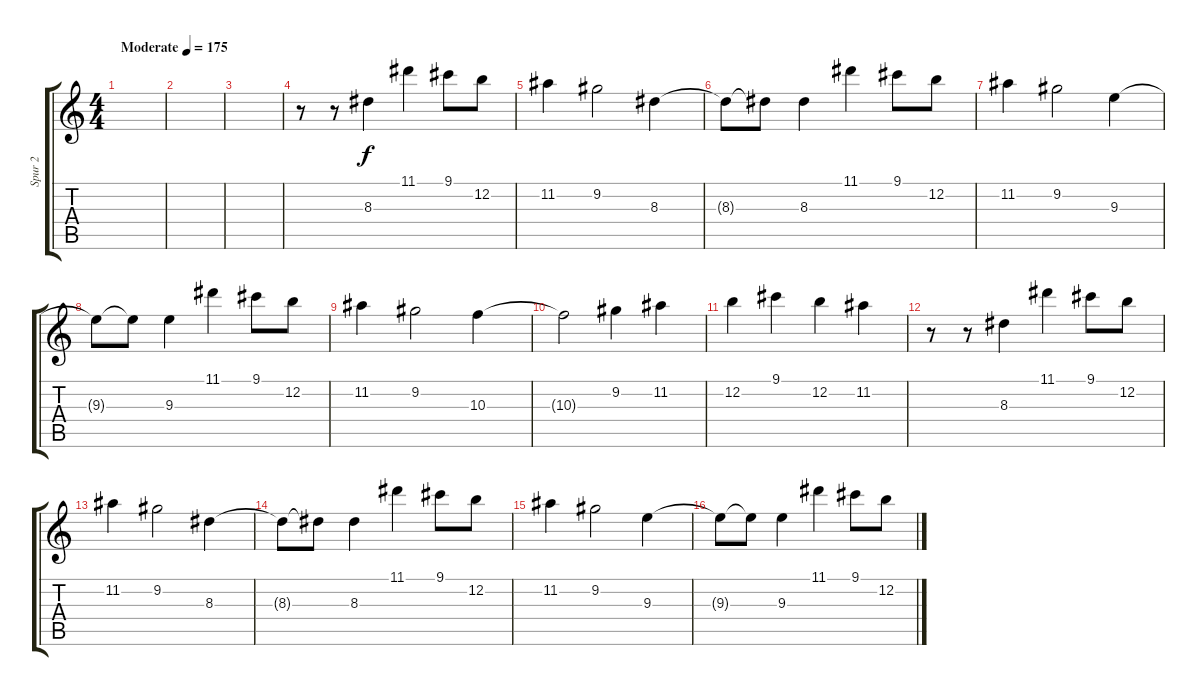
\track ("Spur 2" "Spur 2") {instrument overdrivenguitar}
\staff {score tabs}
\tuning (E4 B3 G3 D3 A2 E2) {hide}
\ts (4 4)
\tempo (175 "Moderate")
\clef g2
\ks c
|
|
|
r.8 r.8 8.3.4 11.1.4 9.1.8 12.2.8 |
11.2.4 9.2.2 8.3.4 |
8.3{t}.8 8.3{t}.8 8.3.4 11.1.4 9.1.8 12.2.8 |
11.2.4 9.2.2 9.3.4 |
9.3{t}.8 9.3{t}.8 9.3.4 11.1.4 9.1.8 12.2.8 |
11.2.4 9.2.2 10.3.4 |
10.3{t}.2 9.2.4 11.2.4 |
12.2.4 9.1.4 12.2.4 11.2.4 |
r.8 r.8 8.3.4 11.1.4 9.1.8 12.2.8 |
11.2.4 9.2.2 8.3.4 |
8.3{t}.8 8.3{t}.8 8.3.4 11.1.4 9.1.8 12.2.8 |
11.2.4 9.2.2 9.3.4 |
9.3{t}.8 9.3{t}.8 9.3.4 11.1.4 9.1.8 12.2.8
